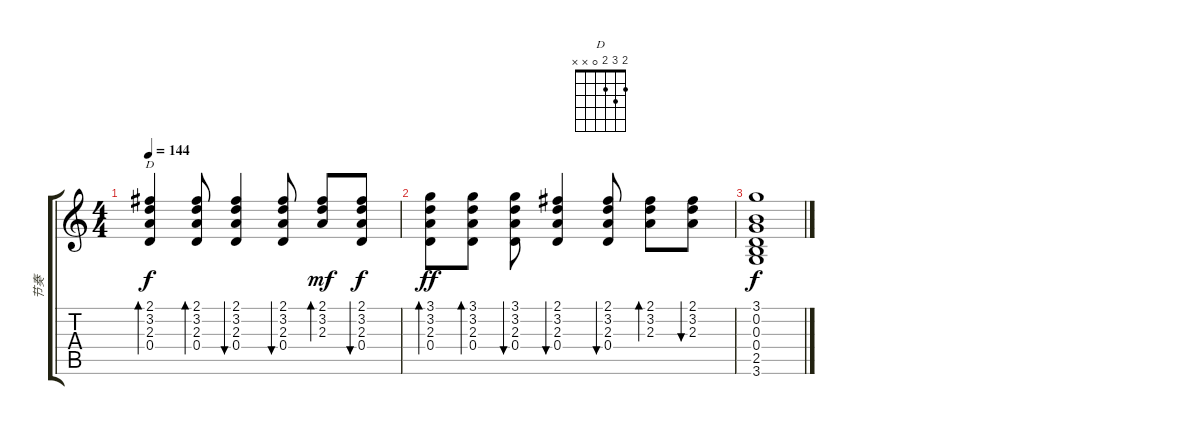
\track ("节奏" "节奏") {instrument acousticguitarsteel}
\staff {score tabs}
\tuning (E4 B3 G3 D3 A2 E2) {hide}
\chord ("D" 2 3 2 0 x x)
\ts (4 4)
\tempo 144
\clef g2
\ks c
(2.1 3.2 2.3 0.4).4{bd 60 ch "D" dy f} (2.1 3.2 2.3 0.4).8{bd 60} (2.1 3.2 2.3 0.4).4{bu 60} (2.1 3.2 2.3 0.4).8{bu 60} (2.1 3.2 2.3).8{bd 60 dy mf} (2.1 3.2 2.3 0.4).8{bu 60 dy f} |
(3.1 3.2 2.3 0.4).8{bd 60 dy ff} (3.1 3.2 2.3 0.4).8{bd 60} (3.1 3.2 2.3 0.4).8{bu 60} (2.1 3.2 2.3 0.4).4{bu 60} (2.1 3.2 2.3 0.4).8{bu 60} (2.1 3.2 2.3).8{bd 60} (2.1 3.2 2.3).8{bu 60} |
(3.1 0.2 0.3 0.4 2.5 3.6).1{dy f}
